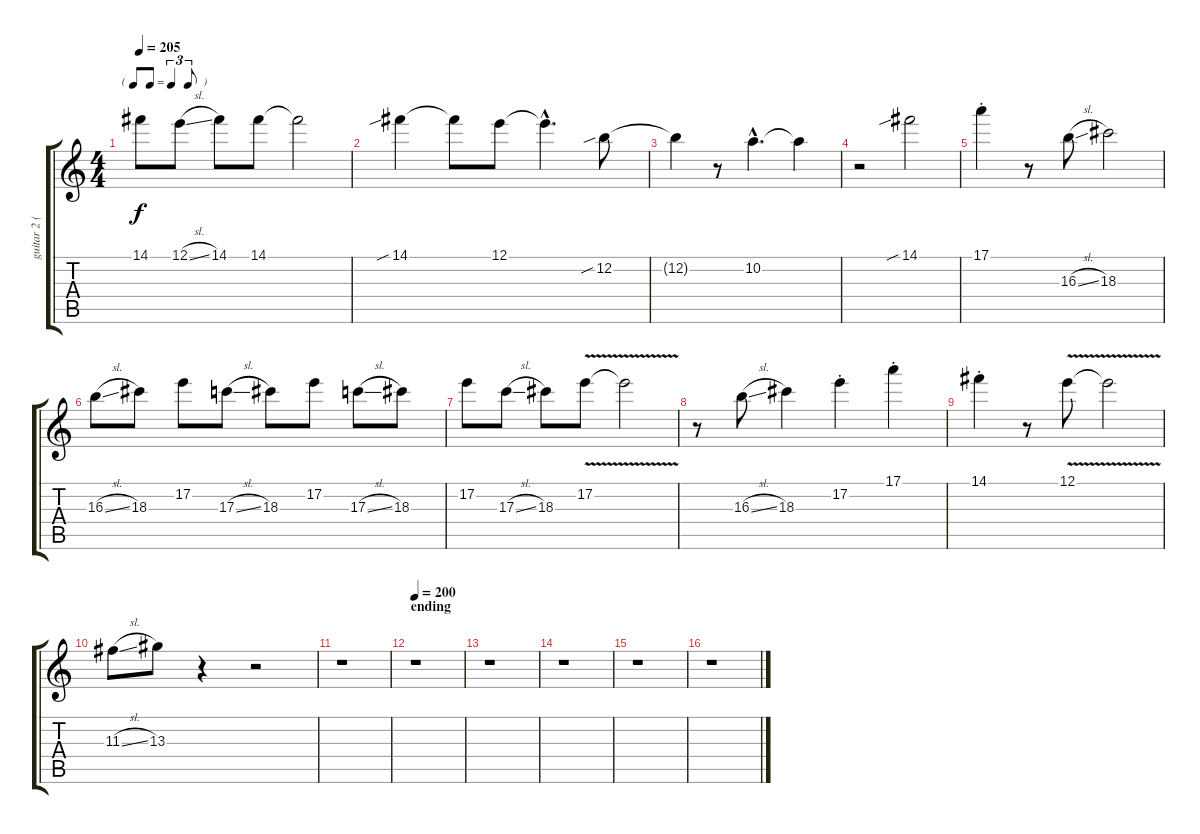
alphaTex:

\track ("guitar 2 (slide)" "guitar 2 (") {instrument overdrivenguitar}
\staff {score tabs}
\tuning (E4 B3 G3 D3 A2 E2) {hide}
\ts (4 4)
\tf triplet8th
\tempo 205
\clef g2
\ks c
14.1.8{dy f} 12.1{sl}.8 14.1.8 14.1.8 14.1{t}.2 |
14.1{sib}.4 14.1{t}.8 12.1.8 12.1{hac t}.4{d} 12.2{sib}.8 |
12.2{t}.4 r.8 10.2{hac}.4{d} 10.2{t}.4 |
r.2 14.1{sib}.2 |
17.1{st}.4 r.8 16.3{sl}.8 18.3.2 |
16.3{sl}.8 18.3.8 17.2.8 17.3{sl}.8 18.3.8 17.2.8 17.3{sl}.8 18.3.8 |
17.2.8 17.3{sl}.8 18.3.8 17.2{v}.8 17.2{t}.2 |
r.8 16.3{sl}.8 18.3.4 17.2{st}.4 17.1{st}.4 |
14.1{st}.4 r.8 12.1{v}.8 12.1{t}.2 |
11.3{sl}.8 13.3.8 r.4 r.2 |
r.1 |
\section ("" "ending")
\tempo 200
r.1 |
r.1 |
r.1 |
r.1 |
r.1
